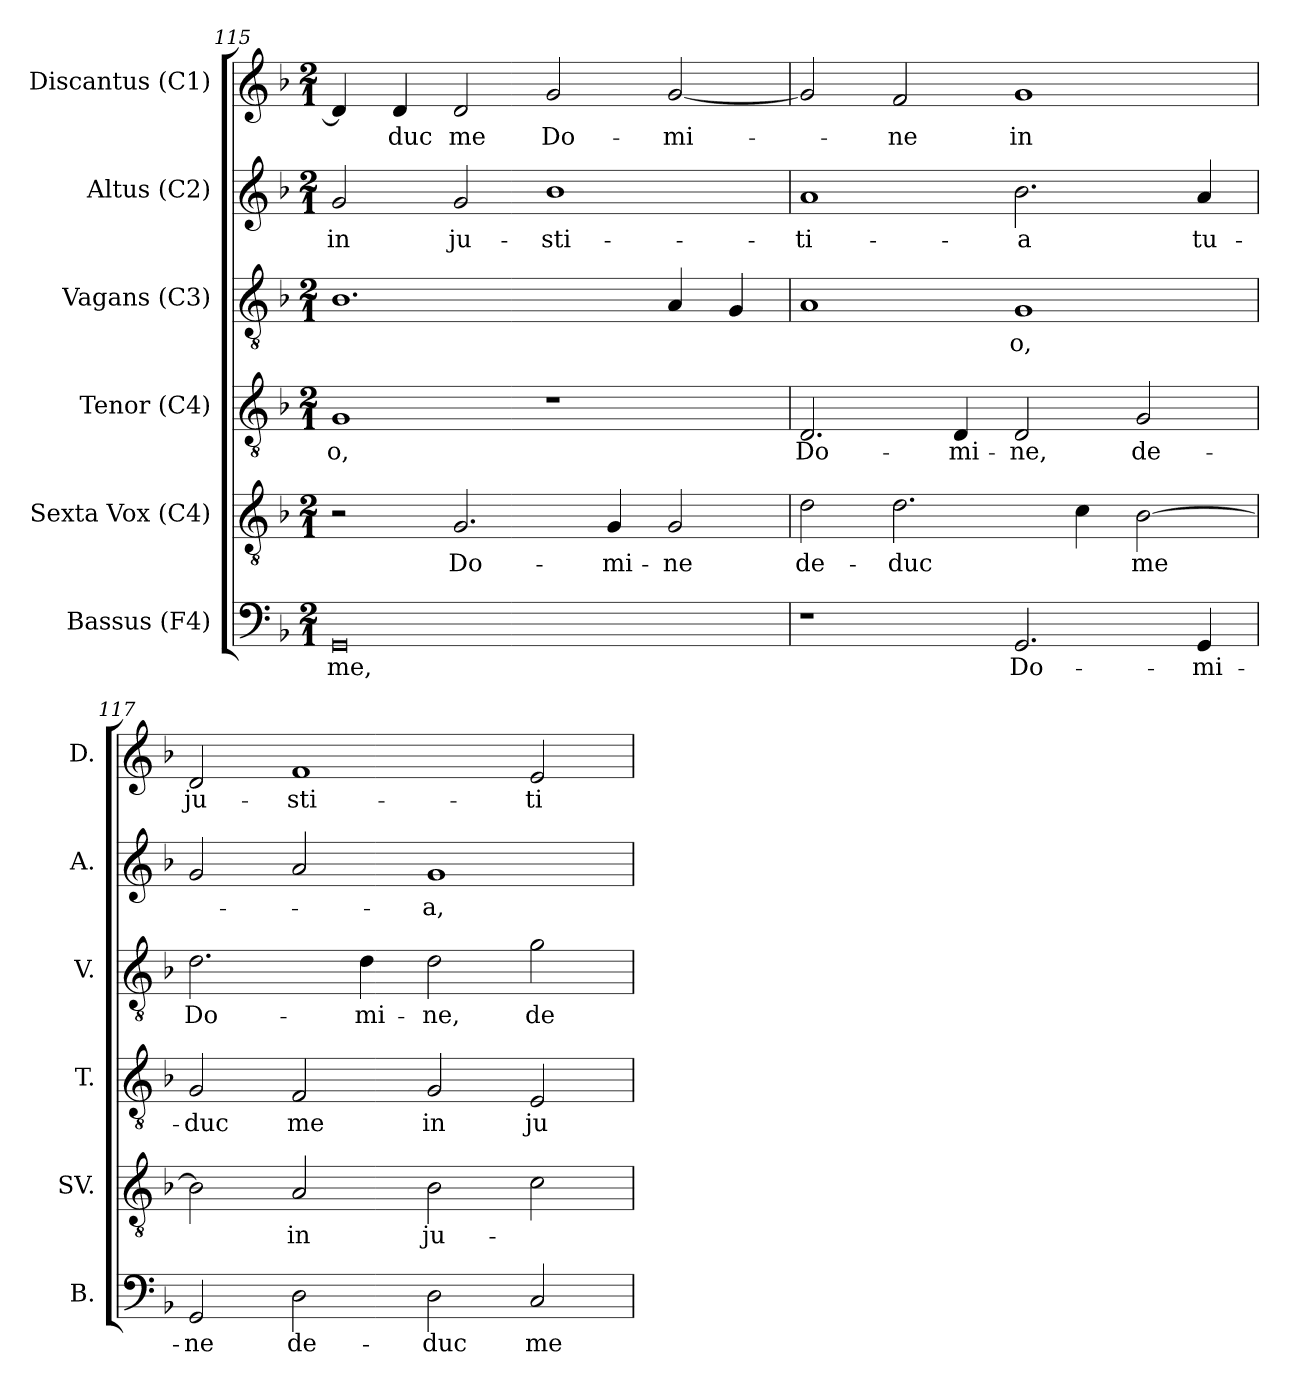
**kern	**text	**kern	**text	**kern	**text	**kern	**text	**kern	**text	**kern	**text
*part6	*part6	*part5	*part5	*part4	*part4	*part3	*part3	*part2	*part2	*part1	*part1
*staff6	*staff6	*staff5	*staff5	*staff4	*staff4	*staff3	*staff3	*staff2	*staff2	*staff1	*staff1
*I"Bassus (F4)	*	*I"Sexta Vox (C4)	*	*I"Tenor (C4)	*	*I"Vagans (C3)	*	*I"Altus (C2)	*	*I"Discantus (C1)	*
*I'B.	*	*I'SV.	*	*I'T.	*	*I'V.	*	*I'A.	*	*I'D.	*
*clefF4	*	*clefGv2	*	*clefGv2	*	*clefGv2	*	*clefG2	*	*clefG2	*
*	*	*	*	*	*	*ITrd7c12	*	*ITrd7c12	*	*	*
*k[b-]	*	*k[b-]	*	*k[b-]	*	*k[b-]	*	*k[b-]	*	*k[b-]	*
*F:	*	*F:	*	*F:	*	*F:	*	*F:	*	*F:	*
*M2/1	*	*M2/1	*	*M2/1	*	*M2/1	*	*M2/1	*	*M2/1	*
=115	=115	=115	=115	=115	=115	=115	=115	=115	=115	=115	=115
!	!LO:LY:b:color=#000000	!	!	!	!	!	!	!	!	!	!
!	!	!	!	!	!LO:LY:b:color=#000000	!	!	!	!	!	!
!	!	!	!	!	!	!	!	!	!LO:LY:b:color=#000000	!	!
0GGi	me,	2r	.	1Gi	-o,	1.BB-i	.	2Gi/	in	4di/]	.
!	!	!	!	!	!	!	!	!	!	!	!LO:LY:b:color=#000000
.	.	.	.	.	.	.	.	.	.	4di/	-duc
!	!	!	!LO:LY:b:color=#000000	!	!	!	!	!	!	!	!
!	!	!	!	!	!	!	!	!	!LO:LY:b:color=#000000	!	!
!	!	!	!	!	!	!	!	!	!	!	!LO:LY:b:color=#000000
.	.	2.Gi/	Do-	.	.	.	.	2Gi/	ju-	2di/	me
!	!	!	!	!	!	!	!	!	!LO:LY:b:color=#000000	!	!
!	!	!	!	!	!	!	!	!	!	!	!LO:LY:b:color=#000000
.	.	.	.	1r	.	.	.	1B-i	-sti-	2gi/	Do-
!	!	!	!LO:LY:b:color=#000000	!	!	!	!	!	!	!	!
.	.	4Gi/	-mi-	.	.	.	.	.	.	.	.
!	!	!	!LO:LY:b:color=#000000	!	!	!	!	!	!	!	!
!	!	!	!	!	!	!	!	!	!	!	!LO:LY:b:color=#000000
.	.	2Gi/	-ne	.	.	4AAi/	.	.	.	[2gi/	-mi-
.	.	.	.	.	.	4GGi/	.	.	.	.	.
=116	=116	=116	=116	=116	=116	=116	=116	=116	=116	=116	=116
!	!	!	!LO:LY:b:color=#000000	!	!	!	!	!	!	!	!
!	!	!	!	!	!LO:LY:b:color=#000000	!	!	!	!	!	!
!	!	!	!	!	!	!	!	!	!LO:LY:b:color=#000000	!	!
1r	.	2di\	de-	2.Di/	Do-	1AAi	.	1Ai	-ti-	2gi/]	.
!	!	!	!LO:LY:b:color=#000000	!	!	!	!	!	!	!	!
!	!	!	!	!	!	!	!	!	!	!	!LO:LY:b:color=#000000
.	.	2.di\	-duc	.	.	.	.	.	.	2fi/	-ne
!	!	!	!	!	!LO:LY:b:color=#000000	!	!	!	!	!	!
.	.	.	.	4Di/	-mi-	.	.	.	.	.	.
!	!LO:LY:b:color=#000000	!	!	!	!	!	!	!	!	!	!
!	!	!	!	!	!LO:LY:b:color=#000000	!	!	!	!	!	!
!	!	!	!	!	!	!	!LO:LY:b:color=#000000	!	!	!	!
!	!	!	!	!	!	!	!	!	!LO:LY:b:color=#000000	!	!
!	!	!	!	!	!	!	!	!	!	!	!LO:LY:b:color=#000000
2.GGi/	Do-	.	.	2Di/	-ne,	1GGi	-o,	2.B-i\	-a	1gi	in
.	.	4ci\	.	.	.	.	.	.	.	.	.
!	!	!	!LO:LY:b:color=#000000	!	!	!	!	!	!	!	!
!	!	!	!	!	!LO:LY:b:color=#000000	!	!	!	!	!	!
.	.	[2B-i\	me	2Gi/	de-	.	.	.	.	.	.
!	!LO:LY:b:color=#000000	!	!	!	!	!	!	!	!	!	!
!	!	!	!	!	!	!	!	!	!LO:LY:b:color=#000000	!	!
4GGi/	-mi-	.	.	.	.	.	.	4Ai/	tu-	.	.
!!LO:LB:g=z
=117	=117	=117	=117	=117	=117	=117	=117	=117	=117	=117	=117
!	!LO:LY:b:color=#000000	!	!	!	!	!	!	!	!	!	!
!	!	!	!	!	!LO:LY:b:color=#000000	!	!	!	!	!	!
!	!	!	!	!	!	!	!LO:LY:b:color=#000000	!	!	!	!
!	!	!	!	!	!	!	!	!	!	!	!LO:LY:b:color=#000000
2GGi/	-ne	2B-i\]	.	2Gi/	-duc	2.Di\	Do-	2Gi/	.	2di/	ju-
!	!LO:LY:b:color=#000000	!	!	!	!	!	!	!	!	!	!
!	!	!	!LO:LY:b:color=#000000	!	!	!	!	!	!	!	!
!	!	!	!	!	!LO:LY:b:color=#000000	!	!	!	!	!	!
!	!	!	!	!	!	!	!	!	!	!	!LO:LY:b:color=#000000
2Di\	de-	2Ai/	in	2Fi/	me	.	.	2Ai/	.	1fi	-sti-
!	!	!	!	!	!	!	!LO:LY:b:color=#000000	!	!	!	!
.	.	.	.	.	.	4Di\	-mi-	.	.	.	.
!	!LO:LY:b:color=#000000	!	!	!	!	!	!	!	!	!	!
!	!	!	!LO:LY:b:color=#000000	!	!	!	!	!	!	!	!
!	!	!	!	!	!LO:LY:b:color=#000000	!	!	!	!	!	!
!	!	!	!	!	!	!	!LO:LY:b:color=#000000	!	!	!	!
!	!	!	!	!	!	!	!	!	!LO:LY:b:color=#000000	!	!
2Di\	-duc	2B-i\	ju-	2Gi/	in	2Di\	-ne,	1Gi	-a,	.	.
!	!LO:LY:b:color=#000000	!	!	!	!	!	!	!	!	!	!
!	!	!	!	!	!LO:LY:b:color=#000000	!	!	!	!	!	!
!	!	!	!	!	!	!	!LO:LY:b:color=#000000	!	!	!	!
!	!	!	!	!	!	!	!	!	!	!	!LO:LY:b:color=#000000
2Ci/	me	2ci\	.	2Ei/	ju-	2Gi\	de-	.	.	2ei/	-ti-
=	=	=	=	=	=	=	=	=	=	=	=
*-	*-	*-	*-	*-	*-	*-	*-	*-	*-	*-	*-
